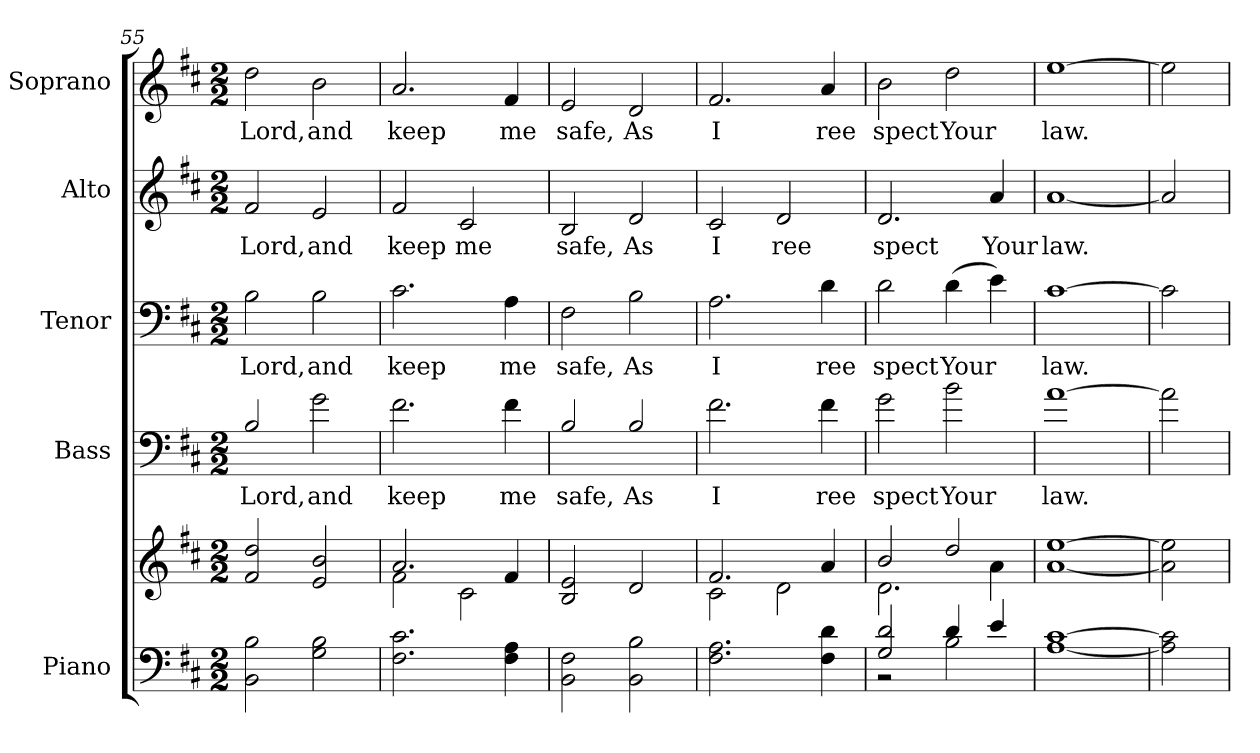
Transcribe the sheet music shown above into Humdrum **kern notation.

**kern	**kern	**kern	**text	**kern	**text	**kern	**text	**kern	**text
*part5	*part5	*part4	*part4	*part3	*part3	*part2	*part2	*part1	*part1
*staff6	*staff5	*staff4	*staff4	*staff3	*staff3	*staff2	*staff2	*staff1	*staff1
*I"Piano	*	*I"Bass	*	*I"Tenor	*	*I"Alto	*	*I"Soprano	*
*I'Pno.	*	*I'B.	*	*I'T.	*	*I'A.	*	*I'S.	*
*clefF4	*clefG2	*clefF4	*	*clefF4	*	*clefG2	*	*clefG2	*
*	*	*ITrd7c12	*	*	*	*	*	*	*
*k[f#c#]	*k[f#c#]	*k[f#c#]	*	*k[f#c#]	*	*k[f#c#]	*	*k[f#c#]	*
*D:	*D:	*D:	*	*D:	*	*D:	*	*D:	*
*M2/2	*M2/2	*M2/2	*	*M2/2	*	*M2/2	*	*M2/2	*
=55	=55	=55	=55	=55	=55	=55	=55	=55	=55
!	!	!	!LO:LY:b:color=#000000	!	!	!	!	!	!
!	!	!	!	!	!LO:LY:b:color=#000000	!	!	!	!
!	!	!	!	!	!	!	!LO:LY:b:color=#000000	!	!
!	!	!	!	!	!	!	!	!	!LO:LY:b:color=#000000
2BBi\ 2Bi	2f#i/ 2ddi	2BBi/	Lord,	2Bi\	Lord,	2f#i/	Lord,	2ddi\	Lord,
!	!	!	!LO:LY:b:color=#000000	!	!	!	!	!	!
!	!	!	!	!	!LO:LY:b:color=#000000	!	!	!	!
!	!	!	!	!	!	!	!LO:LY:b:color=#000000	!	!
!	!	!	!	!	!	!	!	!	!LO:LY:b:color=#000000
2Gi\ 2Bi	2ei/ 2bi	2Gi\	and	2Bi\	and	2ei/	and	2bi\	and
=56	=56	=56	=56	=56	=56	=56	=56	=56	=56
*	*^	*	*	*	*	*	*	*	*
!	!	!	!	!LO:LY:b:color=#000000	!	!	!	!	!	!
!	!	!	!	!	!	!LO:LY:b:color=#000000	!	!	!	!
!	!	!	!	!	!	!	!	!LO:LY:b:color=#000000	!	!
!	!	!	!	!	!	!	!	!	!	!LO:LY:b:color=#000000
2.F#i\ 2.c#i	2.ai/	2f#i\	2.F#i\	keep	2.c#i\	keep	2f#i/	keep	2.ai/	keep
!	!	!	!	!	!	!	!	!LO:LY:b:color=#000000	!	!
.	.	2c#i\	.	.	.	.	2c#i/	me	.	.
!	!	!	!	!LO:LY:b:color=#000000	!	!	!	!	!	!
!	!	!	!	!	!	!LO:LY:b:color=#000000	!	!	!	!
!	!	!	!	!	!	!	!	!	!	!LO:LY:b:color=#000000
4F#i\ 4Ai	4f#i/	.	4F#i\	me	4Ai\	me	.	.	4f#i/	me
*	*v	*v	*	*	*	*	*	*	*	*
=57	=57	=57	=57	=57	=57	=57	=57	=57	=57
!	!	!	!LO:LY:b:color=#000000	!	!	!	!	!	!
!	!	!	!	!	!LO:LY:b:color=#000000	!	!	!	!
!	!	!	!	!	!	!	!LO:LY:b:color=#000000	!	!
!	!	!	!	!	!	!	!	!	!LO:LY:b:color=#000000
2BBi\ 2F#i	2Bi/ 2ei	2BBi/	safe,	2F#i\	safe,	2Bi/	safe,	2ei/	safe,
!	!	!	!LO:LY:b:color=#000000	!	!	!	!	!	!
!	!	!	!	!	!LO:LY:b:color=#000000	!	!	!	!
!	!	!	!	!	!	!	!LO:LY:b:color=#000000	!	!
!	!	!	!	!	!	!	!	!	!LO:LY:b:color=#000000
2BBi\ 2Bi	2di/	2BBi/	As	2Bi\	As	2di/	As	2di/	As
=58	=58	=58	=58	=58	=58	=58	=58	=58	=58
*	*^	*	*	*	*	*	*	*	*
!	!	!	!	!LO:LY:b:color=#000000	!	!	!	!	!	!
!	!	!	!	!	!	!LO:LY:b:color=#000000	!	!	!	!
!	!	!	!	!	!	!	!	!LO:LY:b:color=#000000	!	!
!	!	!	!	!	!	!	!	!	!	!LO:LY:b:color=#000000
2.F#i\ 2.Ai	2.f#i/	2c#i\	2.F#i\	I	2.Ai\	I	2c#i/	I	2.f#i/	I
!	!	!	!	!	!	!	!	!LO:LY:b:color=#000000	!	!
.	.	2di\	.	.	.	.	2di/	ree	.	.
!	!	!	!	!LO:LY:b:color=#000000	!	!	!	!	!	!
!	!	!	!	!	!	!LO:LY:b:color=#000000	!	!	!	!
!	!	!	!	!	!	!	!	!	!	!LO:LY:b:color=#000000
4F#i\ 4di	4ai/	.	4F#i\	ree	4di\	ree	.	.	4ai/	ree
!!LO:PB:g=z
=59	=59	=59	=59	=59	=59	=59	=59	=59	=59	=59
*^	*	*	*	*	*	*	*	*	*	*
!	!	!	!	!	!LO:LY:b:color=#000000	!	!	!	!	!	!
!	!	!	!	!	!	!	!LO:LY:b:color=#000000	!	!	!	!
!	!	!	!	!	!	!	!	!	!LO:LY:b:color=#000000	!	!
!	!	!	!	!	!	!	!	!	!	!	!LO:LY:b:color=#000000
2Gi/ 2di	2r	2bi/	2.di\	2Gi\	spect	2di\	spect	2.di/	spect	2bi\	spect
!	!	!	!	!	!LO:LY:b:color=#000000	!	!	!	!	!	!
!	!	!	!	!	!	!	!LO:LY:b:color=#000000	!	!	!	!
!	!	!	!	!	!	!	!	!	!	!	!LO:LY:b:color=#000000
4di/	2Bi\	2ddi/	.	2Bi\	Your	(4di\	Your	.	.	2ddi\	Your
!	!	!	!	!	!	!	!	!	!LO:LY:b:color=#000000	!	!
4ei/	.	.	4ai\	.	.	4ei\)	.	4ai/	Your	.	.
*v	*v	*	*	*	*	*	*	*	*	*	*
*	*v	*v	*	*	*	*	*	*	*	*
=60	=60	=60	=60	=60	=60	=60	=60	=60	=60
*	*^	*	*	*	*	*	*	*	*
!	!	!	!	!LO:LY:b:color=#000000	!	!	!	!	!	!
*	*v	*v	*	*	*	*	*	*	*	*
*	*^	*	*	*	*	*	*	*	*
!	!	!	!	!	!	!LO:LY:b:color=#000000	!	!	!	!
*	*v	*v	*	*	*	*	*	*	*	*
*	*^	*	*	*	*	*	*	*	*
!	!	!	!	!	!	!	!	!LO:LY:b:color=#000000	!	!
*	*v	*v	*	*	*	*	*	*	*	*
*	*^	*	*	*	*	*	*	*	*
!	!	!	!	!	!	!	!	!	!	!LO:LY:b:color=#000000
*	*v	*v	*	*	*	*	*	*	*	*
[1Ai [1c#i	[1ai [1eei	[1Ai	law.	[1c#i	law.	[1ai	law.	[1eei	law.
=61	=61	=61	=61	=61	=61	=61	=61	=61	=61
2Ai] 2c#i]	2ai] 2eei]	2Ai]	.	2c#i]	.	2ai]	.	2eei]	.
=	=	=	=	=	=	=	=	=	=
*-	*-	*-	*-	*-	*-	*-	*-	*-	*-
